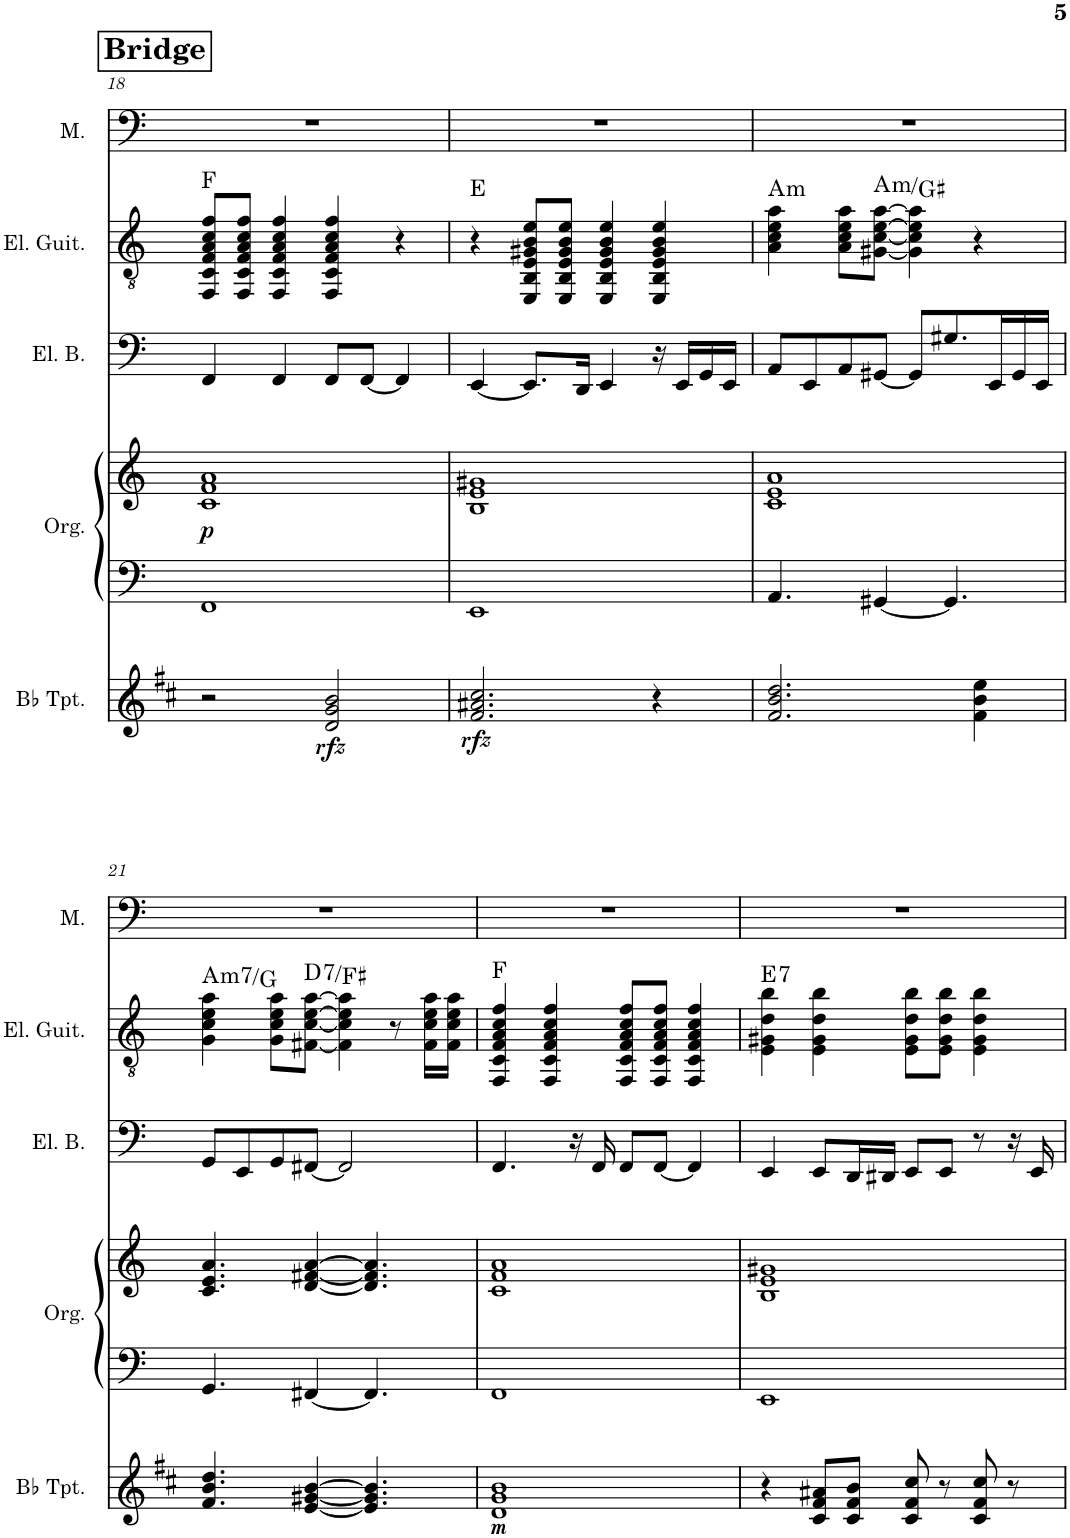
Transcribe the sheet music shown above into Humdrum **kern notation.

**kern	**dynam	**kern	**kern	**dynam	**kern	**kern	**harte	**kern
*part5	*part5	*part4	*part4	*part4	*part3	*part2	*part2	*part1
*staff6	*staff6	*staff5	*staff4	*staff4/5	*staff3	*staff2	*	*staff1
*I"Bb Trumpet	*	*I"Organ	*	*	*I"Electric Bass	*I"Electric Guitar	*	*I"Men
*I'Bb Tpt.	*	*I'Org.	*	*	*I'El. B.	*I'El. Guit.	*	*I'M.
!!LO:PB:g=z
*clefG2	*	*clefF4	*clefG2	*	*clefF4	*clefGv2	*	*clefF4
*Trd1c2	*	*	*	*	*Trd7c12	*	*	*
*k[f#c#]	*	*k[]	*k[]	*	*k[]	*k[]	*	*k[]
*M4/4	*	*M4/4	*M4/4	*	*M4/4	*M4/4	*	*M4/4
!!LO:REH:place=s1:a:B:cj:fs=14:t=Bridge
=18	=18	=18	=18	=18	=18	=18	=18	=18
!	!	!	!	!LO:DY:b	!	!	!	!
2r	.	1FF	1c 1f 1a	p	4FF/	8FF/ 8C/ 8F/ 8A/ 8c/ 8f/L	F:maj	1r
.	.	.	.	.	.	8FF/ 8C/ 8F/ 8A/ 8c/ 8f/J	.	.
.	.	.	.	.	4FF/	4FF/ 4C/ 4F/ 4A/ 4c/ 4f/	.	.
!	!LO:DY:b	!	!	!	!	!	!	!
2d/ 2g/ 2b/	rfz	.	.	.	8FF/L	4FF/ 4C/ 4F/ 4A/ 4c/ 4f/	.	.
.	.	.	.	.	[8FF/J	.	.	.
.	.	.	.	.	4FF/]	4r	.	.
=19	=19	=19	=19	=19	=19	=19	=19	=19
!	!LO:DY:b	!	!	!	!	!	!	!
2.f#/ 2.a#X/ 2.cc#/	rfz	1EE	1B 1e 1g#X	.	[4EE/	4r	E:maj	1r
.	.	.	.	.	8.EE/L]	8EE/ 8BB/ 8E/ 8G#X/ 8B/ 8e/L	.	.
.	.	.	.	.	.	8EE/ 8BB/ 8E/ 8G#/ 8B/ 8e/J	.	.
.	.	.	.	.	16DD/Jk	.	.	.
.	.	.	.	.	4EE/	4EE/ 4BB/ 4E/ 4G#/ 4B/ 4e/	.	.
4r	.	.	.	.	16r	4EE/ 4BB/ 4E/ 4G#/ 4B/ 4e/	.	.
.	.	.	.	.	16EE/LL	.	.	.
.	.	.	.	.	16GG/	.	.	.
.	.	.	.	.	16EE/JJ	.	.	.
=20	=20	=20	=20	=20	=20	=20	=20	=20
!	!	!	!	!	!	!	!LO:H:kt=m	!
2.f#/ 2.b/ 2.dd/	.	4.AA/	1c 1e 1a	.	8AA/L	4A\ 4c\ 4e\ 4a\	A:min	1r
.	.	.	.	.	8EE/	.	.	.
.	.	.	.	.	8AA/	8A\ 8c\ 8e\ 8a\L	.	.
!	!	!	!	!	!	!	!LO:H:kt=m	!
.	.	[4GG#X/	.	.	[8GG#X/J	[8G#X\ [8c\ [8e\ [8a\J	A:min/7	.
.	.	.	.	.	8GG#/L]	4G#\] 4c\] 4e\] 4a\]	.	.
.	.	4.GG#/]	.	.	8.G#X/	.	.	.
4f#\ 4b\ 4ee\	.	.	.	.	.	4r	.	.
.	.	.	.	.	16EE/L	.	.	.
.	.	.	.	.	16GG#/	.	.	.
.	.	.	.	.	16EE/JJ	.	.	.
!!LO:LB:g=z
=21	=21	=21	=21	=21	=21	=21	=21	=21
!	!	!	!	!	!	!	!LO:H:kt=m7	!
4.f#/ 4.b/ 4.dd/	.	4.GG/	4.c/ 4.e/ 4.a/	.	8GG/L	4G\ 4c\ 4e\ 4a\	A:min7/b7	1r
.	.	.	.	.	8EE/	.	.	.
.	.	.	.	.	8GG/	8G\ 8c\ 8e\ 8a\L	.	.
!	!	!	!	!	!	!	!LO:H:kt=7	!
[4e/ [4g#X/ [4b/	.	[4FF#X/	[4d/ [4f#X/ [4a/	.	[8FF#X/J	[8F#X\ [8c\ [8e\ [8a\J	D:7/3	.
.	.	.	.	.	2FF#/]	4F#\] 4c\] 4e\] 4a\]	.	.
4.e/] 4.g#/] 4.b/]	.	4.FF#/]	4.d/] 4.f#/] 4.a/]	.	.	.	.	.
.	.	.	.	.	.	8r	.	.
.	.	.	.	.	.	16F#\ 16c\ 16e\ 16a\LL	.	.
.	.	.	.	.	.	16F#\ 16c\ 16e\ 16a\JJ	.	.
=22	=22	=22	=22	=22	=22	=22	=22	=22
!	!LO:DY:b	!	!	!	!	!	!	!
1d 1g 1b	other-dynamics	1FF	1c 1f 1a	.	4.FF/	4FF/ 4C/ 4F/ 4A/ 4c/ 4f/	F:maj	1r
.	.	.	.	.	.	4FF/ 4C/ 4F/ 4A/ 4c/ 4f/	.	.
.	.	.	.	.	16r	.	.	.
.	.	.	.	.	16FF/	.	.	.
.	.	.	.	.	8FF/L	8FF/ 8C/ 8F/ 8A/ 8c/ 8f/L	.	.
.	.	.	.	.	[8FF/J	8FF/ 8C/ 8F/ 8A/ 8c/ 8f/J	.	.
.	.	.	.	.	4FF/]	4FF/ 4C/ 4F/ 4A/ 4c/ 4f/	.	.
=23	=23	=23	=23	=23	=23	=23	=23	=23
!	!	!	!	!	!	!	!LO:H:kt=7	!
4r	.	1EE	1B 1e 1g#X	.	4EE/	4E\ 4G#X\ 4d\ 4b\	E:7	1r
8c#/ 8f#/ 8a#X/L	.	.	.	.	8EE/L	4E\ 4G#\ 4d\ 4b\	.	.
8c#/ 8f#/ 8b/J	.	.	.	.	16DD/L	.	.	.
.	.	.	.	.	16DD#X/JJ	.	.	.
8c#/ 8f#/ 8cc#/	.	.	.	.	8EE/L	8E\ 8G#\ 8d\ 8b\L	.	.
8r	.	.	.	.	8EE/J	8E\ 8G#\ 8d\ 8b\J	.	.
8c#/ 8f#/ 8cc#/	.	.	.	.	8r	4E\ 4G#\ 4d\ 4b\	.	.
8r	.	.	.	.	16r	.	.	.
.	.	.	.	.	16EE/	.	.	.
=	=	=	=	=	=	=	=	=
*-	*-	*-	*-	*-	*-	*-	*-	*-
